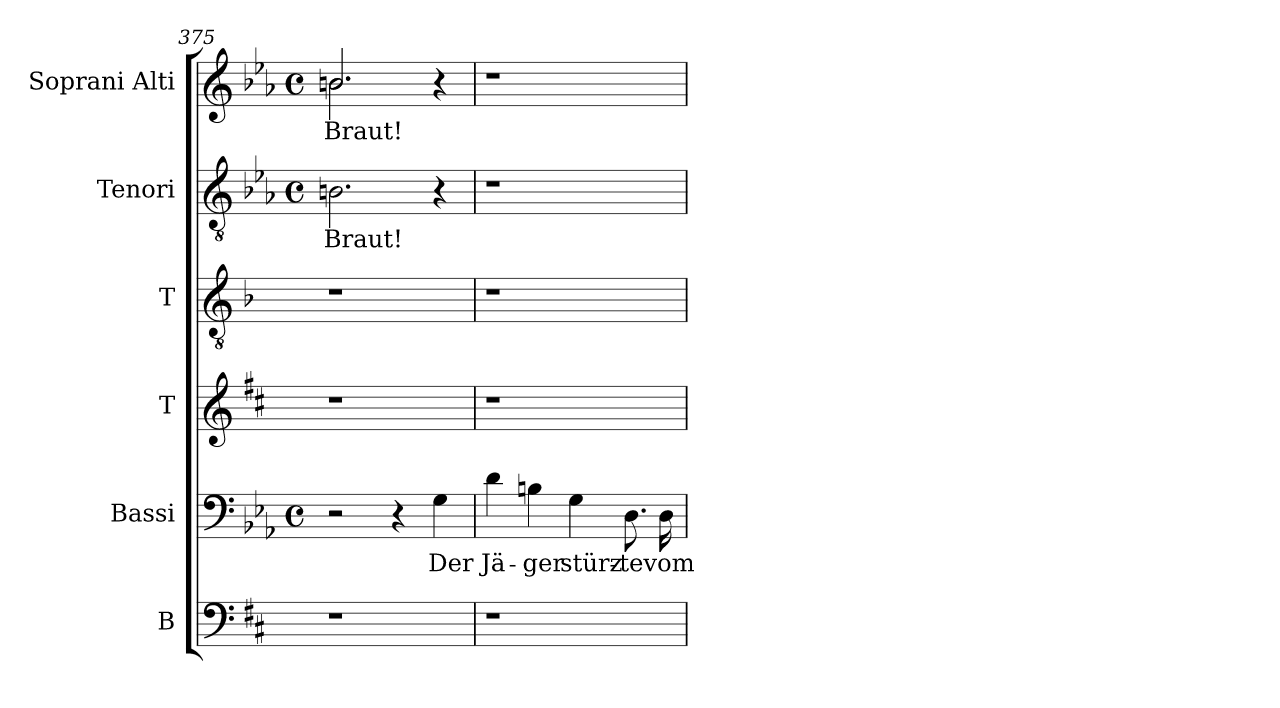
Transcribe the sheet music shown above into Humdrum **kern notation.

**kern	**kern	**text	**kern	**kern	**kern	**text	**kern	**text
*part6	*part5	*part5	*part4	*part3	*part2	*part2	*part1	*part1
*staff6	*staff5	*staff5	*staff4	*staff3	*staff2	*staff2	*staff1	*staff1
*I"B	*I"Bassi	*	*I"T	*I"T	*I"Tenori	*	*I"Soprani  Alti	*
*I'B	*I'B	*	*I'T	*I'T	*I'T	*	*I'S  A	*
*clefF4	*clefF4	*	*clefG2	*clefGv2	*clefGv2	*	*clefG2	*
*k[f#c#]	*k[b-e-a-]	*	*k[f#c#]	*k[b-]	*k[b-e-a-]	*	*k[b-e-a-]	*
*D:	*E-:	*	*D:	*F:	*E-:	*	*E-:	*
*	*M4/4	*	*	*	*M4/4	*	*M4/4	*
*	*met(c)	*	*	*	*met(c)	*	*met(c)	*
=375	=375	=375	=375	=375	=375	=375	=375	=375
!	!	!	!	!	!	!LO:LY:b:cj	!	!LO:LY:b:cj
*	*	*	*	*	*	*	*^	*
1r	2r	.	1r	1r	2.Bn\	Braut!	2.bn/	2.b\	Braut!
.	4r	.	.	.	.	.	.	.	.
!	!	!LO:LY:b:cj	!	!	!	!	!	!	!
.	4G\	Der	.	.	4r	.	4r	4ryy	.
=376	=376	=376	=376	=376	=376	=376	=376	=376	=376
!	!	!LO:LY:b	!	!	!	!	!	!	!
*	*	*	*	*	*	*	*v	*v	*
1r	4d\	Jä-	1r	1r	1r	.	1r	.
!	!	!LO:LY:b:rj	!	!	!	!	!	!
.	4Bn\	-ger	.	.	.	.	.	.
!	!	!LO:LY:b:cj	!	!	!	!	!	!
.	4G\	stürz-	.	.	.	.	.	.
!	!	!LO:LY:b:rj	!	!	!	!	!	!
.	8.D\	-te	.	.	.	.	.	.
!	!	!LO:LY:b:cj	!	!	!	!	!	!
.	16D\	vom	.	.	.	.	.	.
=	=	=	=	=	=	=	=	=
*-	*-	*-	*-	*-	*-	*-	*-	*-
